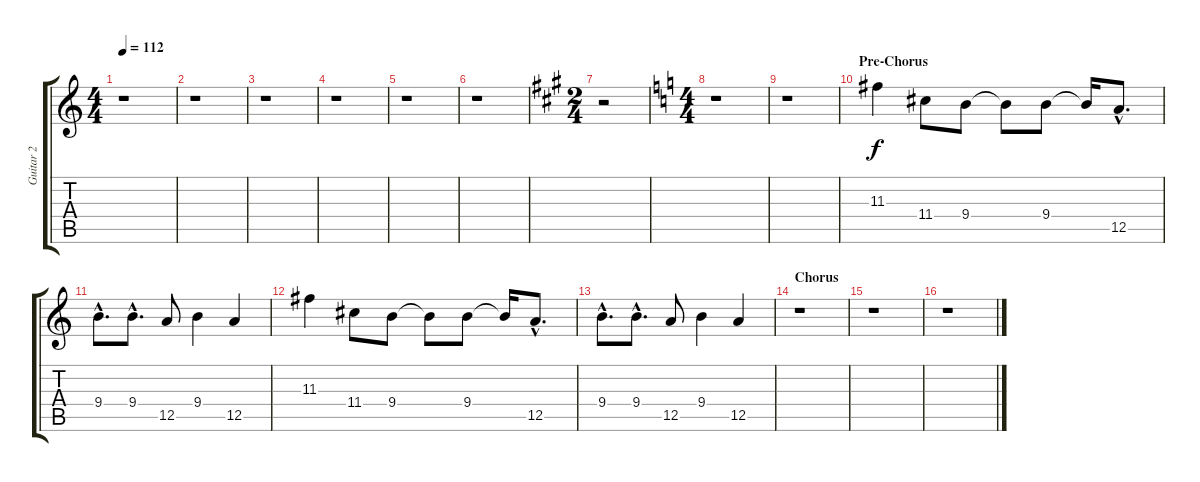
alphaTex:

\track ("Guitar 2" "Guitar 2") {instrument overdrivenguitar}
\staff {score tabs}
\tuning (E4 B3 G3 D3 A2 E2) {hide}
\ts (4 4)
\tempo 112
\clef g2
\ks c
r.1{dy f volume 16} |
r.1 |
r.1 |
r.1 |
r.1 |
r.1 |
\ts (2 4)
\ks a
r.2 |
\ts (4 4)
\ks c
r.1 |
r.1 |
\section ("" "Pre-Chorus")
11.3.4 11.4.8 9.4.8 9.4{t}.8 9.4.8 9.4{t}.16 12.5{hac}.8{d} |
9.4{hac}.8{d} 9.4{hac}.8{d} 12.5.8 9.4.4 12.5.4 |
11.3.4 11.4.8 9.4.8 9.4{t}.8 9.4.8 9.4{t}.16 12.5{hac}.8{d} |
9.4{hac}.8{d} 9.4{hac}.8{d} 12.5.8 9.4.4 12.5.4 |
\section ("" "Chorus")
r.1 |
r.1 |
r.1
